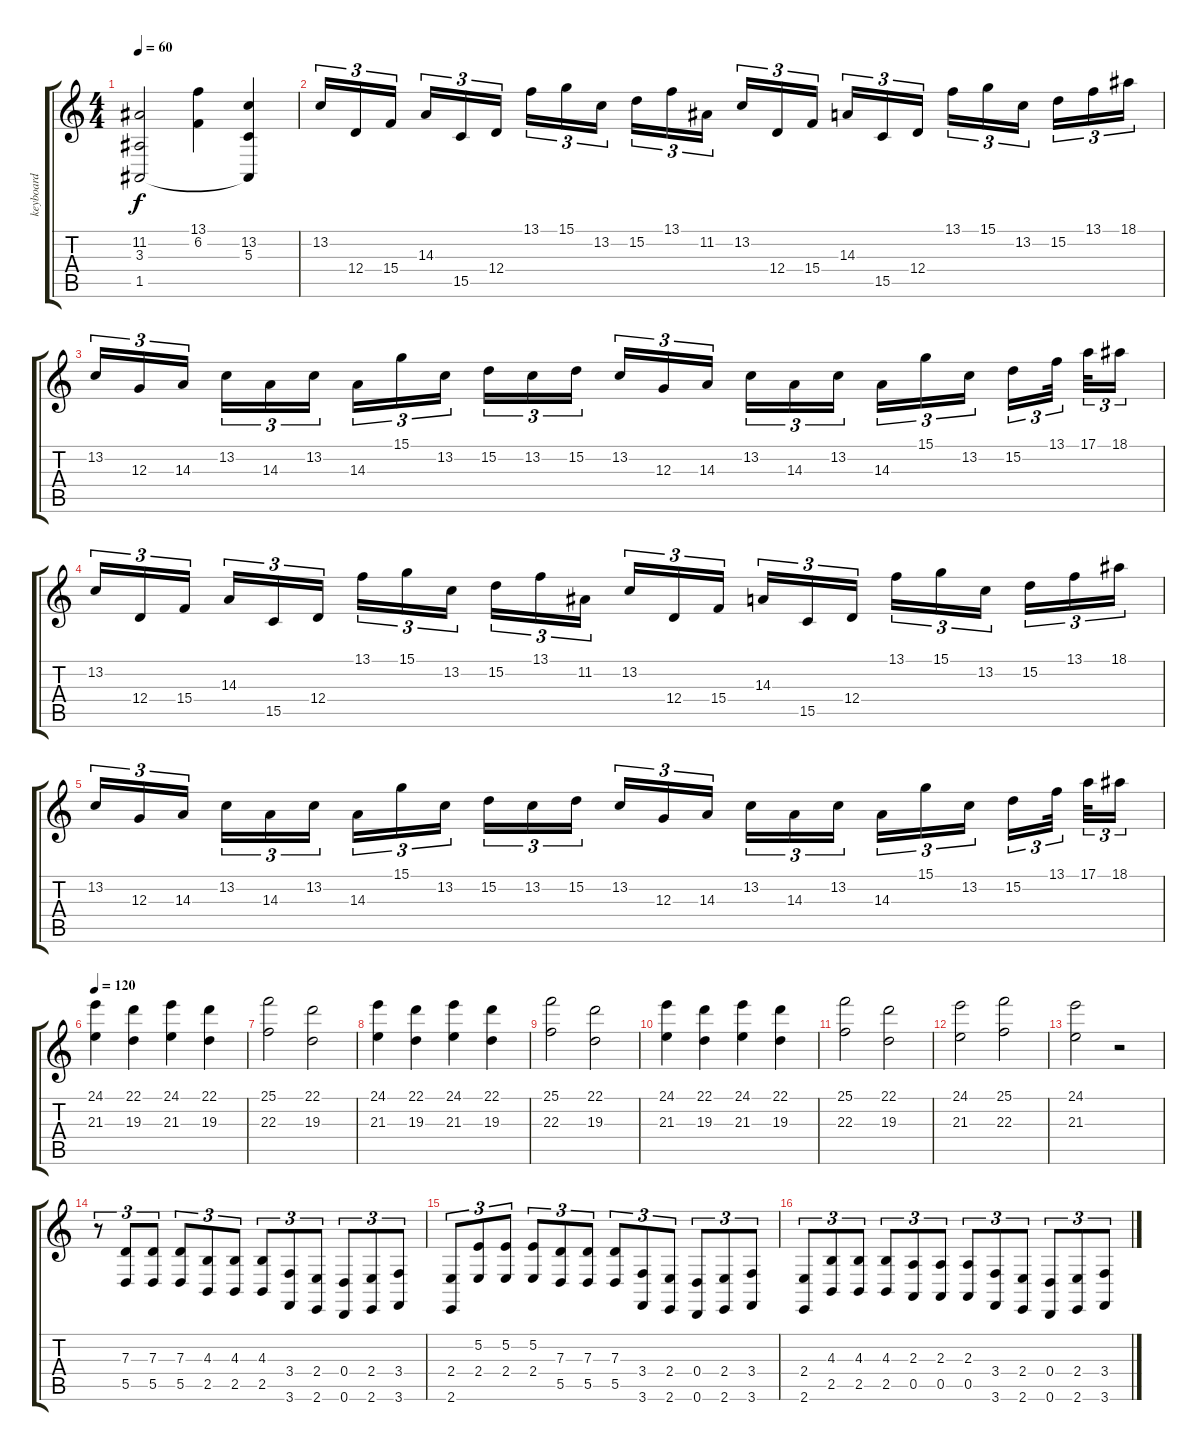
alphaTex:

\track ("keyboard" "keyboard") {instrument choiraahs}
\staff {score tabs}
\tuning (E4 B3 G3 D3 A2 D2) {hide}
\ts (4 4)
\tempo 60
\clef g2
\ks c
(11.2 3.3 1.5).2{dy f} (13.1 6.2).4 (13.2 5.3 1.5{t}).4 |
13.2.16{tu (3 2) instrument violin} 12.4.16{tu (3 2)} 15.4.16{tu (3 2)} 14.3.16{tu (3 2)} 15.5.16{tu (3 2)} 12.4.16{tu (3 2)} 13.1.16{tu (3 2)} 15.1.16{tu (3 2)} 13.2.16{tu (3 2)} 15.2.16{tu (3 2)} 13.1.16{tu (3 2)} 11.2.16{tu (3 2)} 13.2.16{tu (3 2)} 12.4.16{tu (3 2)} 15.4.16{tu (3 2)} 14.3.16{tu (3 2)} 15.5.16{tu (3 2)} 12.4.16{tu (3 2)} 13.1.16{tu (3 2)} 15.1.16{tu (3 2)} 13.2.16{tu (3 2)} 15.2.16{tu (3 2)} 13.1.16{tu (3 2)} 18.1.16{tu (3 2)} |
13.2.16{tu (3 2)} 12.3.16{tu (3 2)} 14.3.16{tu (3 2)} 13.2.16{tu (3 2)} 14.3.16{tu (3 2)} 13.2.16{tu (3 2)} 14.3.16{tu (3 2)} 15.1.16{tu (3 2)} 13.2.16{tu (3 2)} 15.2.16{tu (3 2)} 13.2.16{tu (3 2)} 15.2.16{tu (3 2)} 13.2.16{tu (3 2)} 12.3.16{tu (3 2)} 14.3.16{tu (3 2)} 13.2.16{tu (3 2)} 14.3.16{tu (3 2)} 13.2.16{tu (3 2)} 14.3.16{tu (3 2)} 15.1.16{tu (3 2)} 13.2.16{tu (3 2)} 15.2.16{tu (3 2)} 13.1.32{tu (3 2)} 17.1.32{tu (3 2)} 18.1.16{tu (3 2)} |
13.2.16{tu (3 2)} 12.4.16{tu (3 2)} 15.4.16{tu (3 2)} 14.3.16{tu (3 2)} 15.5.16{tu (3 2)} 12.4.16{tu (3 2)} 13.1.16{tu (3 2)} 15.1.16{tu (3 2)} 13.2.16{tu (3 2)} 15.2.16{tu (3 2)} 13.1.16{tu (3 2)} 11.2.16{tu (3 2)} 13.2.16{tu (3 2)} 12.4.16{tu (3 2)} 15.4.16{tu (3 2)} 14.3.16{tu (3 2)} 15.5.16{tu (3 2)} 12.4.16{tu (3 2)} 13.1.16{tu (3 2)} 15.1.16{tu (3 2)} 13.2.16{tu (3 2)} 15.2.16{tu (3 2)} 13.1.16{tu (3 2)} 18.1.16{tu (3 2)} |
13.2.16{tu (3 2)} 12.3.16{tu (3 2)} 14.3.16{tu (3 2)} 13.2.16{tu (3 2)} 14.3.16{tu (3 2)} 13.2.16{tu (3 2)} 14.3.16{tu (3 2)} 15.1.16{tu (3 2)} 13.2.16{tu (3 2)} 15.2.16{tu (3 2)} 13.2.16{tu (3 2)} 15.2.16{tu (3 2)} 13.2.16{tu (3 2)} 12.3.16{tu (3 2)} 14.3.16{tu (3 2)} 13.2.16{tu (3 2)} 14.3.16{tu (3 2)} 13.2.16{tu (3 2)} 14.3.16{tu (3 2)} 15.1.16{tu (3 2)} 13.2.16{tu (3 2)} 15.2.16{tu (3 2)} 13.1.32{tu (3 2)} 17.1.32{tu (3 2)} 18.1.16{tu (3 2)} |
\tempo 120
(24.1 21.3).4{volume 7 instrument fx5brightness} (22.1 19.3).4 (24.1 21.3).4 (22.1 19.3).4 |
(25.1 22.3).2 (22.1 19.3).2 |
(24.1 21.3).4 (22.1 19.3).4 (24.1 21.3).4 (22.1 19.3).4 |
(25.1 22.3).2 (22.1 19.3).2 |
(24.1 21.3).4 (22.1 19.3).4 (24.1 21.3).4 (22.1 19.3).4 |
(25.1 22.3).2 (22.1 19.3).2 |
(24.1 21.3).2 (25.1 22.3).2 |
(24.1 21.3).2 r.2 |
r.8{tu (3 2) volume 13 instrument clavinet} (7.3 5.5).8{tu (3 2)} (7.3 5.5).8{tu (3 2)} (7.3 5.5).8{tu (3 2)} (4.3 2.5).8{tu (3 2)} (4.3 2.5).8{tu (3 2)} (4.3 2.5).8{tu (3 2)} (3.4 3.6).8{tu (3 2)} (2.4 2.6).8{tu (3 2)} (0.4 0.6).8{tu (3 2)} (2.4 2.6).8{tu (3 2)} (3.4 3.6).8{tu (3 2)} |
(2.4 2.6).8{tu (3 2)} (5.2 2.4).8{tu (3 2)} (5.2 2.4).8{tu (3 2)} (5.2 2.4).8{tu (3 2)} (7.3 5.5).8{tu (3 2)} (7.3 5.5).8{tu (3 2)} (7.3 5.5).8{tu (3 2)} (3.4 3.6).8{tu (3 2)} (2.4 2.6).8{tu (3 2)} (0.4 0.6).8{tu (3 2)} (2.4 2.6).8{tu (3 2)} (3.4 3.6).8{tu (3 2)} |
(2.4 2.6).8{tu (3 2)} (4.3 2.5).8{tu (3 2)} (4.3 2.5).8{tu (3 2)} (4.3 2.5).8{tu (3 2)} (2.3 0.5).8{tu (3 2)} (2.3 0.5).8{tu (3 2)} (2.3 0.5).8{tu (3 2)} (3.4 3.6).8{tu (3 2)} (2.4 2.6).8{tu (3 2)} (0.4 0.6).8{tu (3 2)} (2.4 2.6).8{tu (3 2)} (3.4 3.6).8{tu (3 2)}
